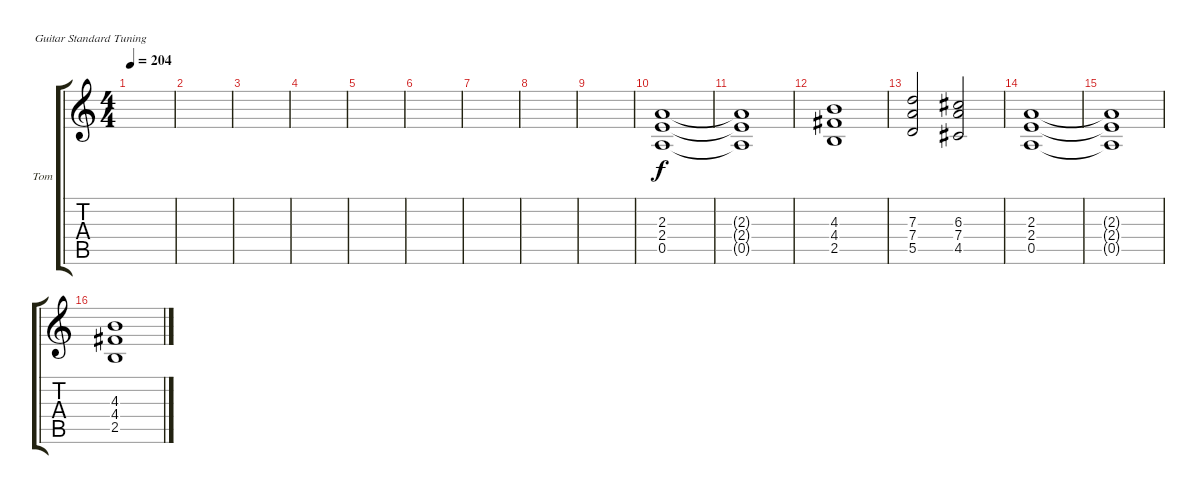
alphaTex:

\defaultSystemsLayout 4
\bracketExtendMode groupsimilarinstruments
\firstSystemTrackNameOrientation horizontal
\otherSystemsTrackNameOrientation horizontal
\track ("Tom Delonge" "Tom") {instrument distortionguitar}
\staff {score tabs}
\tuning (E4 B3 G3 D3 A2 E2)
\ts (4 4)
\tempo 204
\clef g2
\ks c
|
|
|
|
|
|
|
|
|
(0.5 2.4 2.3).1{dy f} |
(0.5{t} 2.4{t} 2.3{t}).1 |
(2.5 4.4 4.3).1 |
(5.5 7.4 7.3).2 (4.5 6.3 7.4).2 |
(0.5 2.4 2.3).1 |
(0.5{t} 2.4{t} 2.3{t}).1 |
(2.5 4.4 4.3).1
